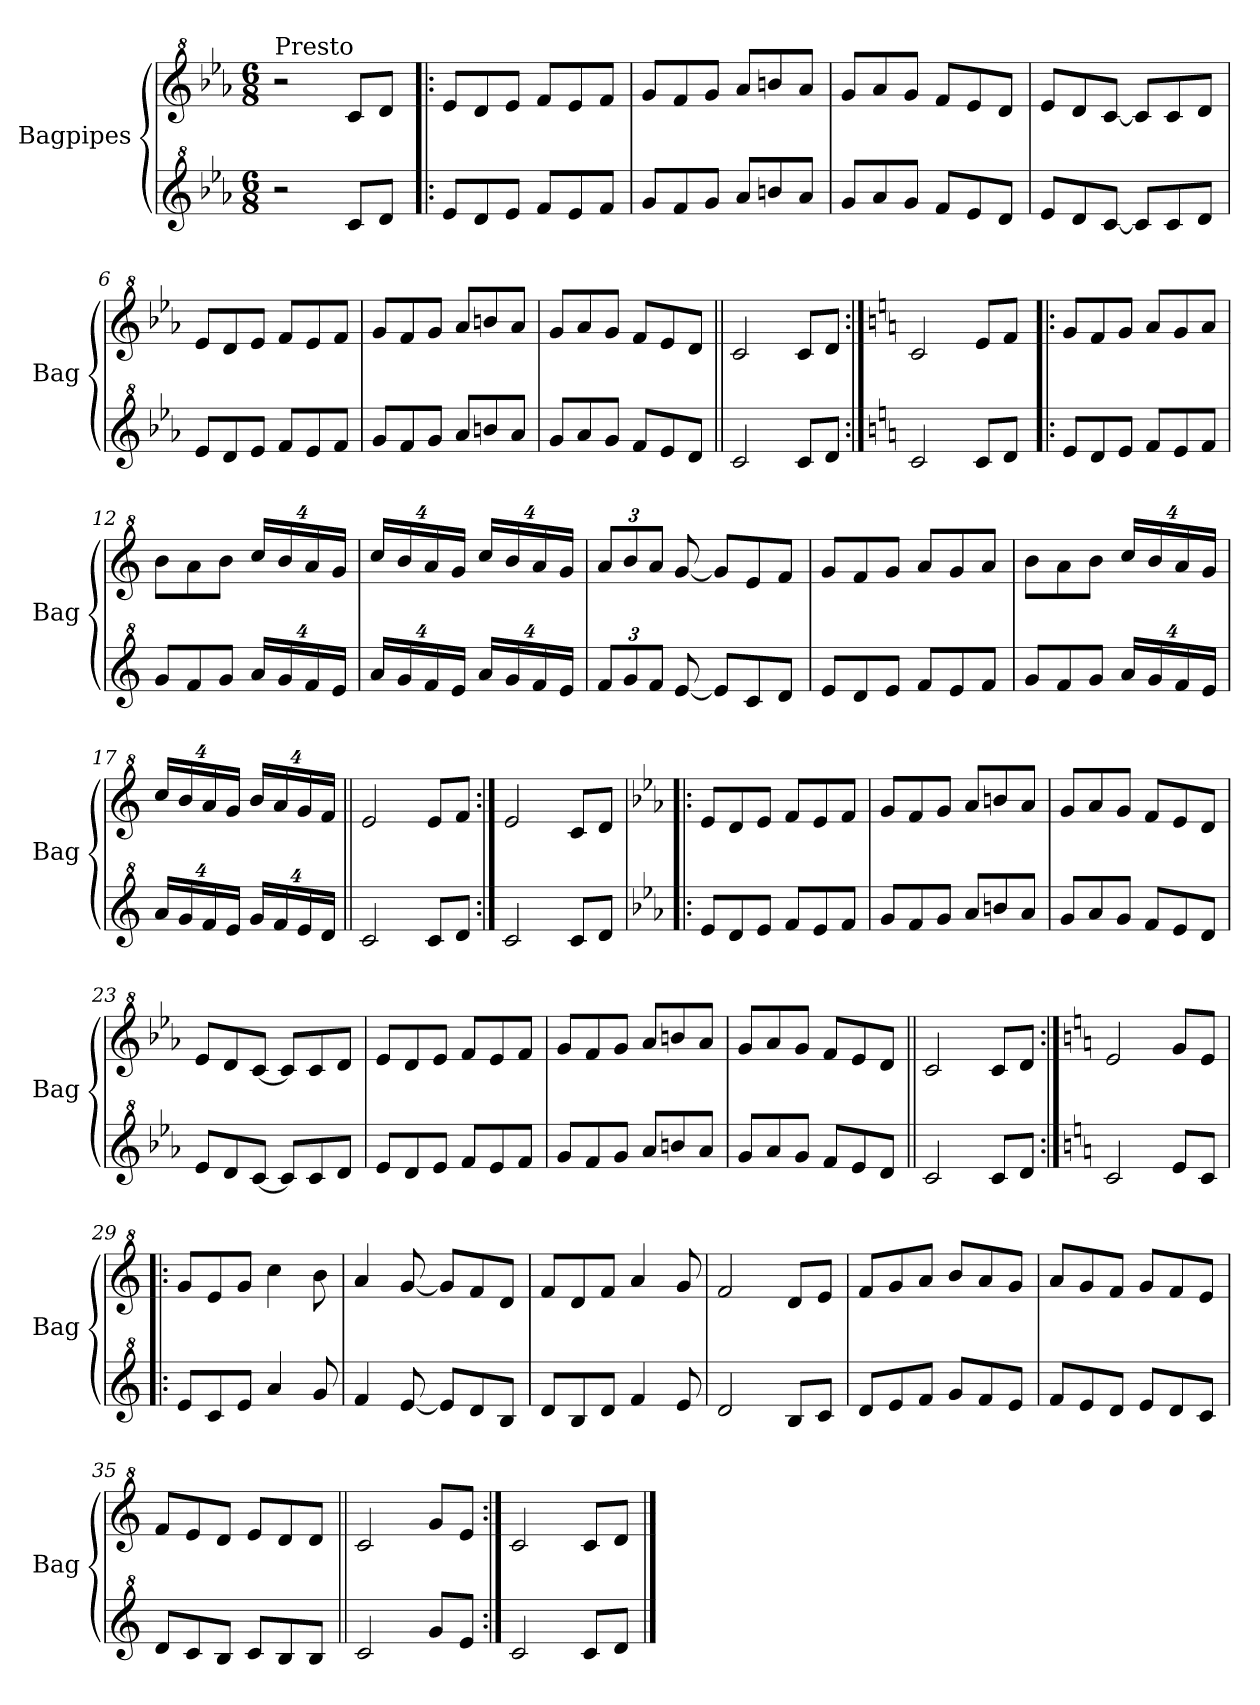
**kern	**kern
*part2	*part1
*staff2	*staff1
*I"Bagpipes	*I"Bagpipes
*I'Bag	*I'Bag
*clefG^2	*clefG^2
*k[b-e-a-]	*k[b-e-a-]
*E-:	*E-:
*M6/8	*M6/8
=1	=1
!	!LO:TX:a:t=Presto
2r	2r
8cc/L	8cc/L
8dd/J	8dd/J
=2!|:	=2!|:
8ee-/L	8ee-/L
8dd/	8dd/
8ee-/J	8ee-/J
8ff/L	8ff/L
8ee-/	8ee-/
8ff/J	8ff/J
=3	=3
8gg/L	8gg/L
8ff/	8ff/
8gg/J	8gg/J
8aa-/L	8aa-/L
8bbn/	8bbn/
8aa-/J	8aa-/J
=4	=4
8gg/L	8gg/L
8aa-/	8aa-/
8gg/J	8gg/J
8ff/L	8ff/L
8ee-/	8ee-/
8dd/J	8dd/J
=5	=5
8ee-/L	8ee-/L
8dd/	8dd/
[8cc/J	[8cc/J
8cc/L]	8cc/L]
8cc/	8cc/
8dd/J	8dd/J
=6	=6
8ee-/L	8ee-/L
8dd/	8dd/
8ee-/J	8ee-/J
8ff/L	8ff/L
8ee-/	8ee-/
8ff/J	8ff/J
=7	=7
8gg/L	8gg/L
8ff/	8ff/
8gg/J	8gg/J
8aa-/L	8aa-/L
8bbn/	8bbn/
8aa-/J	8aa-/J
!!LO:LB:g=z
=8	=8
8gg/L	8gg/L
8aa-/	8aa-/
8gg/J	8gg/J
8ff/L	8ff/L
8ee-/	8ee-/
8dd/J	8dd/J
=9||	=9||
2cc/	2cc/
8cc/L	8cc/L
8dd/J	8dd/J
=10:|!	=10:|!
*k[]	*k[]
*C:	*C:
2cc/	2cc/
8cc/L	8ee/L
8dd/J	8ff/J
=11!|:	=11!|:
8ee/L	8gg/L
8dd/	8ff/
8ee/J	8gg/J
8ff/L	8aa/L
8ee/	8gg/
8ff/J	8aa/J
=12	=12
8gg/L	8bb\L
8ff/	8aa\
8gg/J	8bb\J
*Xbrackettup	*Xbrackettup
32%3aa/L	32%3ccc/L
32%3gg/	32%3bb/
32%3ff/	32%3aa/
32%3ee/J	32%3gg/J
=13	=13
32%3aa/L	32%3ccc/L
32%3gg/	32%3bb/
32%3ff/	32%3aa/
32%3ee/J	32%3gg/J
32%3aa/L	32%3ccc/L
32%3gg/	32%3bb/
32%3ff/	32%3aa/
32%3ee/J	32%3gg/J
=14	=14
12ff/L	12aa/L
12gg/	12bb/
12ff/J	12aa/J
[8ee/	[8gg/
8ee/L]	8gg/L]
8cc/	8ee/
8dd/J	8ff/J
!!LO:LB:g=z
=15	=15
8ee/L	8gg/L
8dd/	8ff/
8ee/J	8gg/J
8ff/L	8aa/L
8ee/	8gg/
8ff/J	8aa/J
=16	=16
8gg/L	8bb\L
8ff/	8aa\
8gg/J	8bb\J
32%3aa/L	32%3ccc/L
32%3gg/	32%3bb/
32%3ff/	32%3aa/
32%3ee/J	32%3gg/J
=17	=17
32%3aa/L	32%3ccc/L
32%3gg/	32%3bb/
32%3ff/	32%3aa/
32%3ee/J	32%3gg/J
32%3gg/L	32%3bb/L
32%3ff/	32%3aa/
32%3ee/	32%3gg/
32%3dd/J	32%3ff/J
=18||	=18||
2cc/	2ee/
8cc/L	8ee/L
8dd/J	8ff/J
=19:|!	=19:|!
2cc/	2ee/
8cc/L	8cc/L
8dd/J	8dd/J
=20!|:	=20!|:
*k[b-e-a-]	*k[b-e-a-]
*E-:	*E-:
8ee-/L	8ee-/L
8dd/	8dd/
8ee-/J	8ee-/J
8ff/L	8ff/L
8ee-/	8ee-/
8ff/J	8ff/J
=21	=21
8gg/L	8gg/L
8ff/	8ff/
8gg/J	8gg/J
8aa-/L	8aa-/L
8bbn/	8bbn/
8aa-/J	8aa-/J
!!LO:LB:g=z
=22	=22
8gg/L	8gg/L
8aa-/	8aa-/
8gg/J	8gg/J
8ff/L	8ff/L
8ee-/	8ee-/
8dd/J	8dd/J
=23	=23
8ee-/L	8ee-/L
8dd/	8dd/
[8cc/J	[8cc/J
8cc/L]	8cc/L]
8cc/	8cc/
8dd/J	8dd/J
=24	=24
8ee-/L	8ee-/L
8dd/	8dd/
8ee-/J	8ee-/J
8ff/L	8ff/L
8ee-/	8ee-/
8ff/J	8ff/J
=25	=25
8gg/L	8gg/L
8ff/	8ff/
8gg/J	8gg/J
8aa-/L	8aa-/L
8bbn/	8bbn/
8aa-/J	8aa-/J
=26	=26
8gg/L	8gg/L
8aa-/	8aa-/
8gg/J	8gg/J
8ff/L	8ff/L
8ee-/	8ee-/
8dd/J	8dd/J
=27||	=27||
2cc/	2cc/
8cc/L	8cc/L
8dd/J	8dd/J
=28:|!	=28:|!
*k[]	*k[]
*C:	*C:
2cc/	2ee/
8ee/L	8gg/L
8cc/J	8ee/J
!!LO:LB:g=z
=29!|:	=29!|:
8ee/L	8gg/L
8cc/	8ee/
8ee/J	8gg/J
4aa/	4ccc\
8gg/	8bb\
=30	=30
4ff/	4aa/
[8ee/	[8gg/
8ee/L]	8gg/L]
8dd/	8ff/
8b/J	8dd/J
=31	=31
8dd/L	8ff/L
8b/	8dd/
8dd/J	8ff/J
4ff/	4aa/
8ee/	8gg/
=32	=32
2dd/	2ff/
8b/L	8dd/L
8cc/J	8ee/J
=33	=33
8dd/L	8ff/L
8ee/	8gg/
8ff/J	8aa/J
8gg/L	8bb/L
8ff/	8aa/
8ee/J	8gg/J
=34	=34
8ff/L	8aa/L
8ee/	8gg/
8dd/J	8ff/J
8ee/L	8gg/L
8dd/	8ff/
8cc/J	8ee/J
=35	=35
8dd/L	8ff/L
8cc/	8ee/
8b/J	8dd/J
8cc/L	8ee/L
8b/	8dd/
8b/J	8dd/J
=36||	=36||
2cc/	2cc/
8gg/L	8gg/L
8ee/J	8ee/J
!!LO:LB:g=z
=37:|!	=37:|!
2cc/	2cc/
8cc/L	8cc/L
8dd/J	8dd/J
==	==
*-	*-
